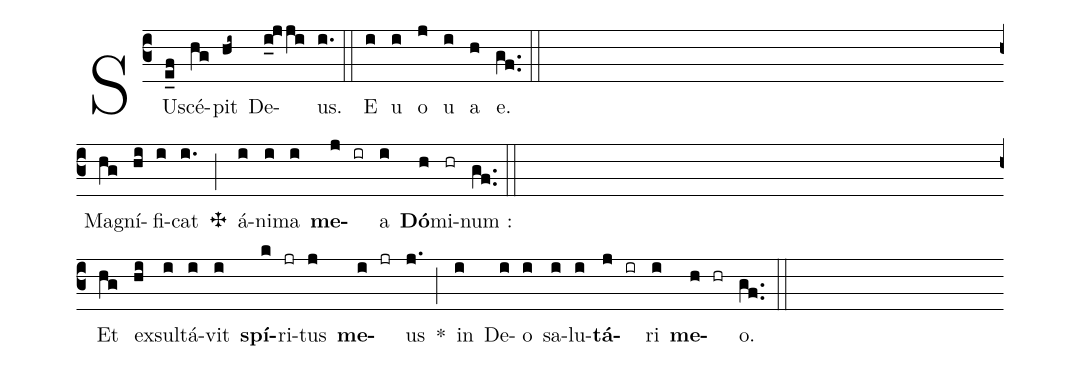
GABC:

%%
(c3) SU(e_f)scé(hg)pit(hi~) De(i_0!jji)us.(i.) (::) E(i) u(i) o(j) u(i) a(h) e.(gf..) (::Z) Ma(hg)gní(hi)fi(i)cat(i.) <v>\grealtcross</v>(;) á(i)ni(i)ma(i) <b>me</b>(j)(ir)a(i) <b>Dó</b>(h)mi(hr)num :(gf..) (::Z) Et(hg) ex(hi)sul(i)tá(i)vit(i) <b>spí</b>(k)ri(jr)tus(j) <b>me</b>(i)(jr)us(j.) *(;) in(i) De(i)o(i) sa(i)lu(i)<b>tá</b>(j)(ir)ri(i) <b>me</b>(h)(hr)o.(gf..) (::)
